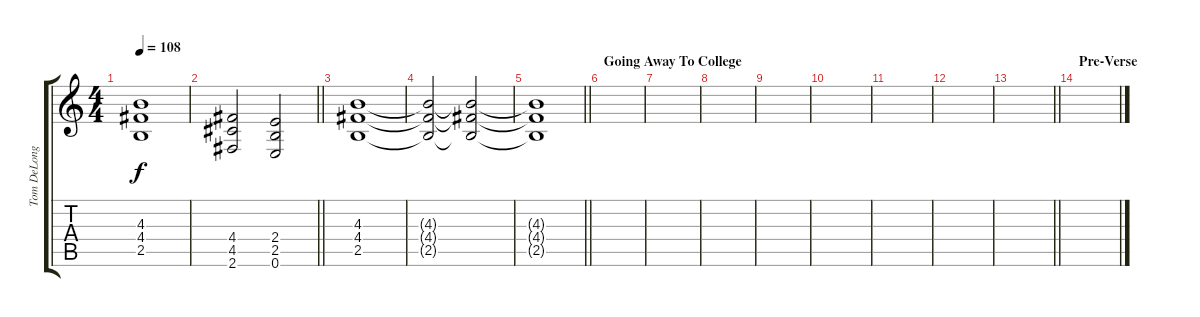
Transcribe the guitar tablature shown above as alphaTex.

\track ("Tom DeLonge (Standard)" "Tom DeLong") {instrument distortionguitar}
\staff {score tabs}
\tuning (E4 B3 G3 D3 A2 E2) {hide}
\ts (4 4)
\tempo 108
\clef g2
\ks c
(4.3 4.4 2.5).1{dy f} |
\barLineRight lightlight
(4.4 4.5 2.6).2 (2.4 2.5 0.6).2 |
(4.3 4.4 2.5).1{volume 7} |
(4.3{t} 4.4{t} 2.5{t}).2 (4.3{t} 4.4{t} 2.5{t}).2{volume 16} |
\barLineRight lightlight
(4.3{t} 4.4{t} 2.5{t}).1 |
\section ("" "Going Away To College")
|
|
|
|
|
|
|
\barLineRight lightlight
|
\section ("" "Pre-Verse")
